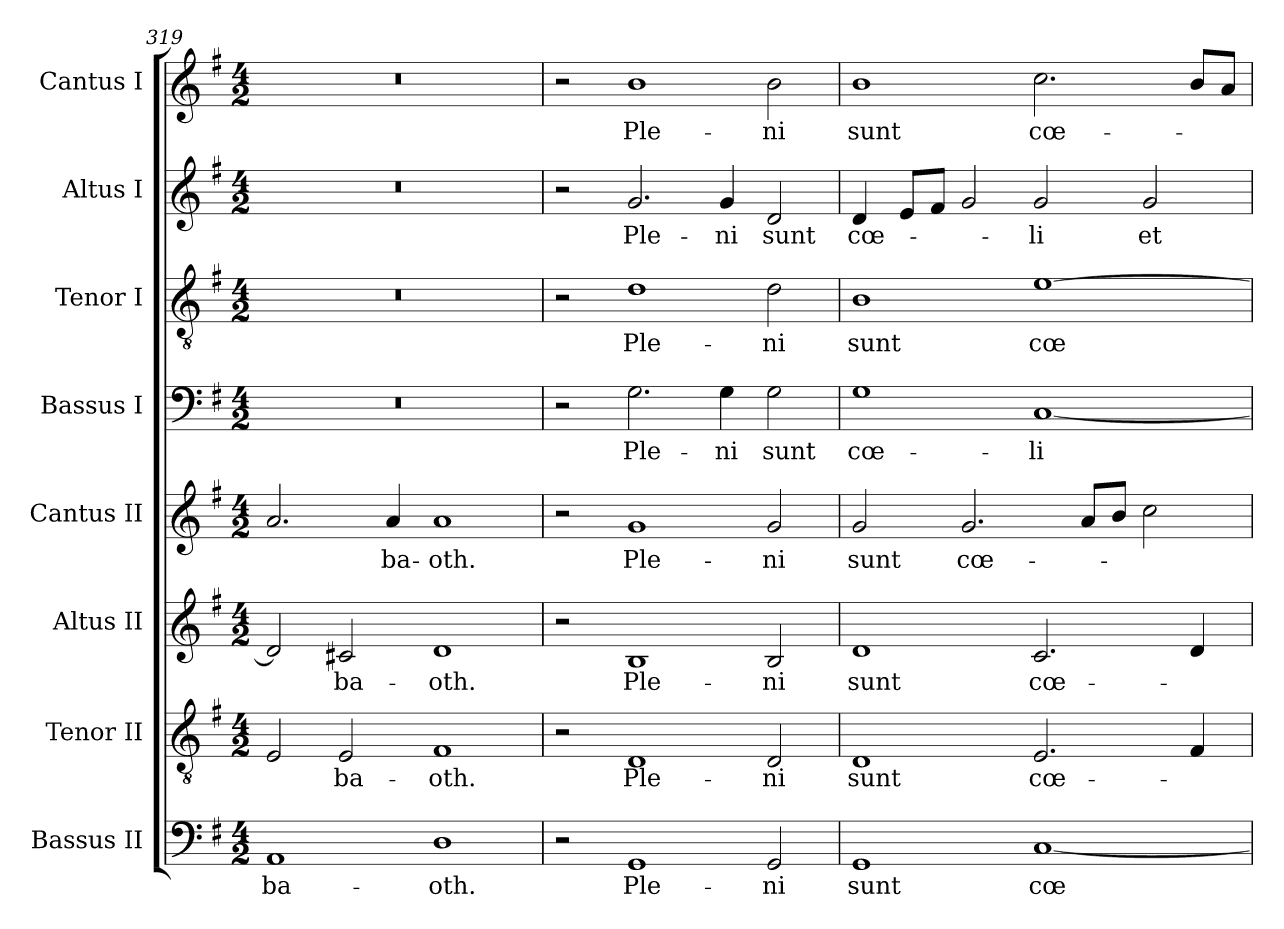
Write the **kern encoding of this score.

**kern	**text	**kern	**text	**kern	**text	**kern	**text	**kern	**text	**kern	**text	**kern	**text	**kern	**text
*part8	*part8	*part7	*part7	*part6	*part6	*part5	*part5	*part4	*part4	*part3	*part3	*part2	*part2	*part1	*part1
*staff8	*staff8	*staff7	*staff7	*staff6	*staff6	*staff5	*staff5	*staff4	*staff4	*staff3	*staff3	*staff2	*staff2	*staff1	*staff1
*I"Bassus II	*	*I"Tenor II	*	*I"Altus II	*	*I"Cantus II	*	*I"Bassus I	*	*I"Tenor I	*	*I"Altus I	*	*I"Cantus I	*
*I'B II	*	*I'T II	*	*I'A II	*	*I'C II	*	*I'B I	*	*I'T I	*	*I'A I	*	*I'C I	*
*clefF4	*	*clefGv2	*	*clefG2	*	*clefG2	*	*clefF4	*	*clefGv2	*	*clefG2	*	*clefG2	*
*k[f#]	*	*k[f#]	*	*k[f#]	*	*k[f#]	*	*k[f#]	*	*k[f#]	*	*k[f#]	*	*k[f#]	*
*G:	*	*G:	*	*G:	*	*G:	*	*G:	*	*G:	*	*G:	*	*G:	*
*M4/2	*	*M4/2	*	*M4/2	*	*M4/2	*	*M4/2	*	*M4/2	*	*M4/2	*	*M4/2	*
=319	=319	=319	=319	=319	=319	=319	=319	=319	=319	=319	=319	=319	=319	=319	=319
!	!LO:LY:b	!	!	!	!	!	!	!	!	!	!	!	!	!	!
1AA	-ba-	2E/	.	2d/]	.	2.a/	.	0r	.	0r	.	0r	.	0r	.
!	!	!	!LO:LY:b	!	!	!	!	!	!	!	!	!	!	!	!
!	!	!	!	!	!LO:LY:b	!	!	!	!	!	!	!	!	!	!
.	.	2E/	-ba-	2c#X/	-ba-	.	.	.	.	.	.	.	.	.	.
!	!	!	!	!	!	!	!LO:LY:b	!	!	!	!	!	!	!	!
.	.	.	.	.	.	4a/	-ba-	.	.	.	.	.	.	.	.
!	!LO:LY:b	!	!	!	!	!	!	!	!	!	!	!	!	!	!
!	!	!	!LO:LY:b	!	!	!	!	!	!	!	!	!	!	!	!
!	!	!	!	!	!LO:LY:b	!	!	!	!	!	!	!	!	!	!
!	!	!	!	!	!	!	!LO:LY:b	!	!	!	!	!	!	!	!
1D	-oth.	1F#	-oth.	1d	-oth.	1a	-oth.	.	.	.	.	.	.	.	.
=320	=320	=320	=320	=320	=320	=320	=320	=320	=320	=320	=320	=320	=320	=320	=320
2r	.	2r	.	2r	.	2r	.	2r	.	2r	.	2r	.	2r	.
!	!LO:LY:b	!	!	!	!	!	!	!	!	!	!	!	!	!	!
!	!	!	!LO:LY:b	!	!	!	!	!	!	!	!	!	!	!	!
!	!	!	!	!	!LO:LY:b	!	!	!	!	!	!	!	!	!	!
!	!	!	!	!	!	!	!LO:LY:b	!	!	!	!	!	!	!	!
!	!	!	!	!	!	!	!	!	!LO:LY:b	!	!	!	!	!	!
!	!	!	!	!	!	!	!	!	!	!	!LO:LY:b	!	!	!	!
!	!	!	!	!	!	!	!	!	!	!	!	!	!LO:LY:b	!	!
!	!	!	!	!	!	!	!	!	!	!	!	!	!	!	!LO:LY:b
1GG	Ple-	1D	Ple-	1B	Ple-	1g	Ple-	2.G\	Ple-	1d	Ple-	2.g/	Ple-	1b	Ple-
!	!	!	!	!	!	!	!	!	!LO:LY:b	!	!	!	!	!	!
!	!	!	!	!	!	!	!	!	!	!	!	!	!LO:LY:b	!	!
.	.	.	.	.	.	.	.	4G\	-ni	.	.	4g/	-ni	.	.
!	!LO:LY:b	!	!	!	!	!	!	!	!	!	!	!	!	!	!
!	!	!	!LO:LY:b	!	!	!	!	!	!	!	!	!	!	!	!
!	!	!	!	!	!LO:LY:b	!	!	!	!	!	!	!	!	!	!
!	!	!	!	!	!	!	!LO:LY:b	!	!	!	!	!	!	!	!
!	!	!	!	!	!	!	!	!	!LO:LY:b	!	!	!	!	!	!
!	!	!	!	!	!	!	!	!	!	!	!LO:LY:b	!	!	!	!
!	!	!	!	!	!	!	!	!	!	!	!	!	!LO:LY:b	!	!
!	!	!	!	!	!	!	!	!	!	!	!	!	!	!	!LO:LY:b
2GG/	-ni	2D/	-ni	2B/	-ni	2g/	-ni	2G\	sunt	2d\	-ni	2d/	sunt	2b\	-ni
=321	=321	=321	=321	=321	=321	=321	=321	=321	=321	=321	=321	=321	=321	=321	=321
!	!LO:LY:b	!	!	!	!	!	!	!	!	!	!	!	!	!	!
!	!	!	!LO:LY:b	!	!	!	!	!	!	!	!	!	!	!	!
!	!	!	!	!	!LO:LY:b	!	!	!	!	!	!	!	!	!	!
!	!	!	!	!	!	!	!LO:LY:b	!	!	!	!	!	!	!	!
!	!	!	!	!	!	!	!	!	!LO:LY:b	!	!	!	!	!	!
!	!	!	!	!	!	!	!	!	!	!	!LO:LY:b	!	!	!	!
!	!	!	!	!	!	!	!	!	!	!	!	!	!LO:LY:b	!	!
!	!	!	!	!	!	!	!	!	!	!	!	!	!	!	!LO:LY:b
1GG	sunt	1D	sunt	1d	sunt	2g/	sunt	1G	cœ-	1B	sunt	4d/	cœ-	1b	sunt
.	.	.	.	.	.	.	.	.	.	.	.	8e/L	.	.	.
.	.	.	.	.	.	.	.	.	.	.	.	8f#/J	.	.	.
!	!	!	!	!	!	!	!LO:LY:b	!	!	!	!	!	!	!	!
.	.	.	.	.	.	2.g/	cœ-	.	.	.	.	2g/	.	.	.
!	!LO:LY:b	!	!	!	!	!	!	!	!	!	!	!	!	!	!
!	!	!	!LO:LY:b	!	!	!	!	!	!	!	!	!	!	!	!
!	!	!	!	!	!LO:LY:b	!	!	!	!	!	!	!	!	!	!
!	!	!	!	!	!	!	!	!	!LO:LY:b	!	!	!	!	!	!
!	!	!	!	!	!	!	!	!	!	!	!LO:LY:b	!	!	!	!
!	!	!	!	!	!	!	!	!	!	!	!	!	!LO:LY:b	!	!
!	!	!	!	!	!	!	!	!	!	!	!	!	!	!	!LO:LY:b
[1C	cœ-	2.E/	cœ-	2.c/	cœ-	.	.	[1C	-li	[1e	cœ-	2g/	-li	2.cc\	cœ-
.	.	.	.	.	.	8a/L	.	.	.	.	.	.	.	.	.
.	.	.	.	.	.	8b/J	.	.	.	.	.	.	.	.	.
!	!	!	!	!	!	!	!	!	!	!	!	!	!LO:LY:b	!	!
.	.	.	.	.	.	2cc\	.	.	.	.	.	2g/	et	.	.
.	.	4F#/	.	4d/	.	.	.	.	.	.	.	.	.	8b/L	.
.	.	.	.	.	.	.	.	.	.	.	.	.	.	8a/J	.
=	=	=	=	=	=	=	=	=	=	=	=	=	=	=	=
*-	*-	*-	*-	*-	*-	*-	*-	*-	*-	*-	*-	*-	*-	*-	*-
